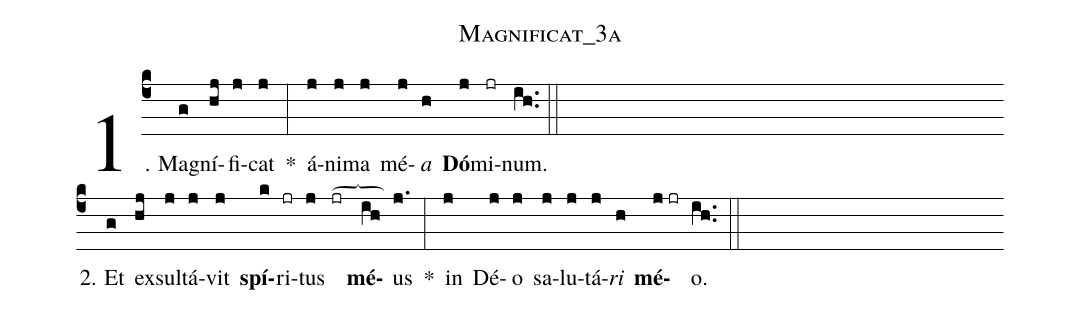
name:Magnificat_3a;
%%
(c4) 1. Ma(g)gní(hj)fi(j)cat(j) *(:) á(j)ni(j)ma(j) mé(j)<i>a</i>(h) <b>Dó</b>(j)mi(jr)num.(ih..) (::) (Z-)
2. Et(g) ex(hj)sul(j)tá(j)vit(j) <b>spí</b>(k)ri(jr)tus(j) (jr[ocb:1;8.7mm])<b>mé</b>(ih)us(j.) *(:) in(j) Dé(j)o(j) sa(j)lu(j)tá(j)<i>ri</i>(h) <b>mé</b>(j//jr)o.(ih..) (::)
